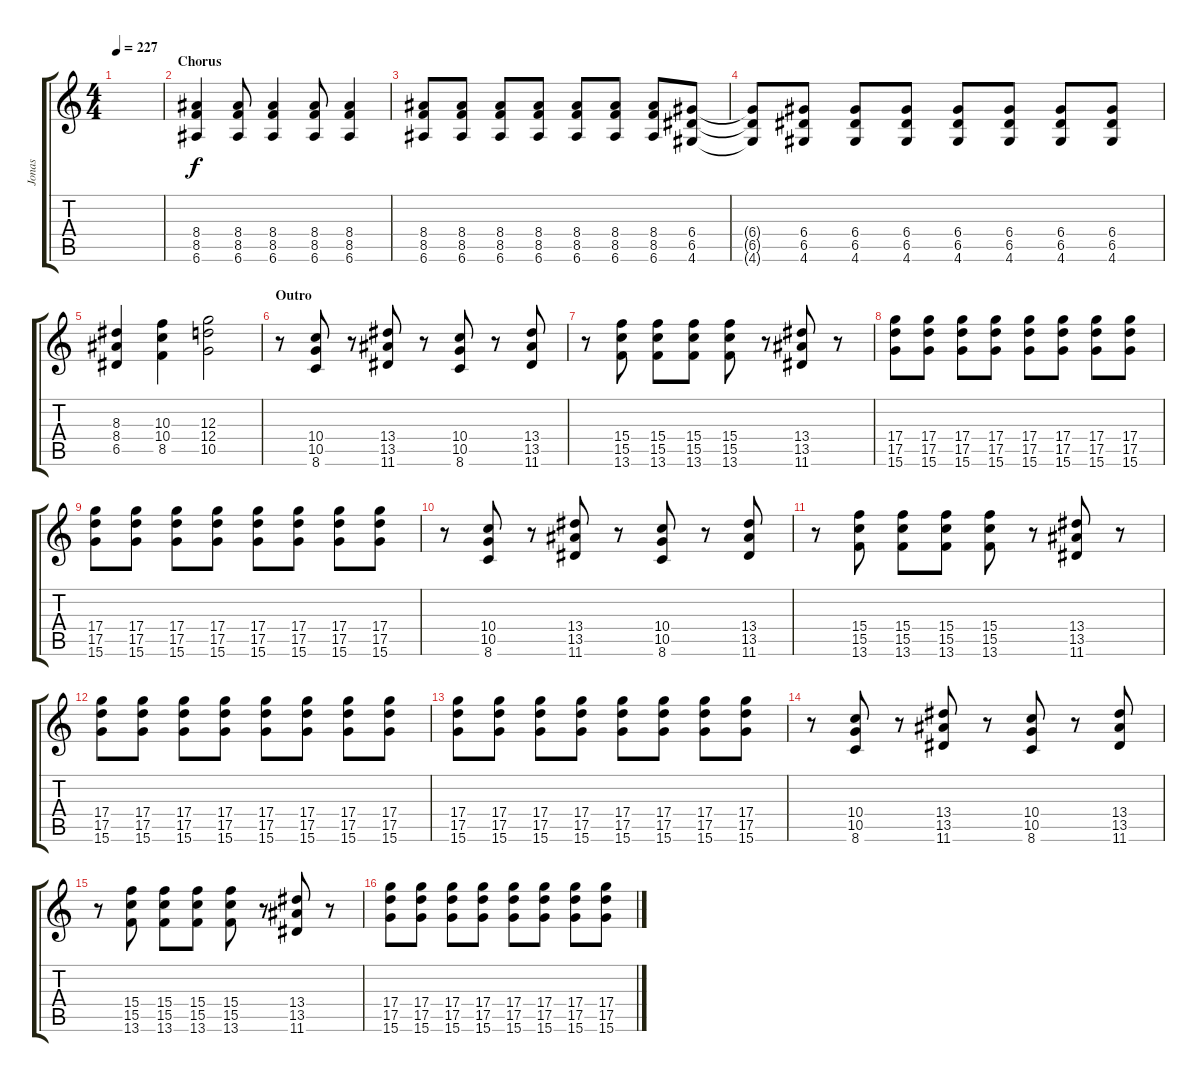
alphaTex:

\track ("Jonas" "Jonas") {instrument overdrivenguitar}
\staff {score tabs}
\tuning (E4 B3 G3 D3 A2 E2) {hide}
\ts (4 4)
\tempo 227
\clef g2
\ks c
|
\section ("" "Chorus")
(8.4 8.5 6.6).4 (8.4 8.5 6.6).8 (8.4 8.5 6.6).4 (8.4 8.5 6.6).8 (8.4 8.5 6.6).4 |
(8.4 8.5 6.6).8 (8.4 8.5 6.6).8 (8.4 8.5 6.6).8 (8.4 8.5 6.6).8 (8.4 8.5 6.6).8 (8.4 8.5 6.6).8 (8.4 8.5 6.6).8 (6.4 6.5 4.6).8 |
(6.4{t} 6.5{t} 4.6{t}).8 (6.4 6.5 4.6).8 (6.4 6.5 4.6).8 (6.4 6.5 4.6).8 (6.4 6.5 4.6).8 (6.4 6.5 4.6).8 (6.4 6.5 4.6).8 (6.4 6.5 4.6).8 |
(8.3 8.4 6.5).4 (10.3 10.4 8.5).4 (12.3 12.4 10.5).2 |
\section ("" "Outro")
r.8 (10.4 10.5 8.6).8 r.8 (13.4 13.5 11.6).8 r.8 (10.4 10.5 8.6).8 r.8 (13.4 13.5 11.6).8 |
r.8 (15.4 15.5 13.6).8 (15.4 15.5 13.6).8 (15.4 15.5 13.6).8 (15.4 15.5 13.6).8 r.8 (13.4 13.5 11.6).8 r.8 |
(17.4 17.5 15.6).8 (17.4 17.5 15.6).8 (17.4 17.5 15.6).8 (17.4 17.5 15.6).8 (17.4 17.5 15.6).8 (17.4 17.5 15.6).8 (17.4 17.5 15.6).8 (17.4 17.5 15.6).8 |
(17.4 17.5 15.6).8 (17.4 17.5 15.6).8 (17.4 17.5 15.6).8 (17.4 17.5 15.6).8 (17.4 17.5 15.6).8 (17.4 17.5 15.6).8 (17.4 17.5 15.6).8 (17.4 17.5 15.6).8 |
r.8 (10.4 10.5 8.6).8 r.8 (13.4 13.5 11.6).8 r.8 (10.4 10.5 8.6).8 r.8 (13.4 13.5 11.6).8 |
r.8 (15.4 15.5 13.6).8 (15.4 15.5 13.6).8 (15.4 15.5 13.6).8 (15.4 15.5 13.6).8 r.8 (13.4 13.5 11.6).8 r.8 |
(17.4 17.5 15.6).8 (17.4 17.5 15.6).8 (17.4 17.5 15.6).8 (17.4 17.5 15.6).8 (17.4 17.5 15.6).8 (17.4 17.5 15.6).8 (17.4 17.5 15.6).8 (17.4 17.5 15.6).8 |
(17.4 17.5 15.6).8 (17.4 17.5 15.6).8 (17.4 17.5 15.6).8 (17.4 17.5 15.6).8 (17.4 17.5 15.6).8 (17.4 17.5 15.6).8 (17.4 17.5 15.6).8 (17.4 17.5 15.6).8 |
r.8 (10.4 10.5 8.6).8 r.8 (13.4 13.5 11.6).8 r.8 (10.4 10.5 8.6).8 r.8 (13.4 13.5 11.6).8 |
r.8 (15.4 15.5 13.6).8 (15.4 15.5 13.6).8 (15.4 15.5 13.6).8 (15.4 15.5 13.6).8 r.8 (13.4 13.5 11.6).8 r.8 |
(17.4 17.5 15.6).8 (17.4 17.5 15.6).8 (17.4 17.5 15.6).8 (17.4 17.5 15.6).8 (17.4 17.5 15.6).8 (17.4 17.5 15.6).8 (17.4 17.5 15.6).8 (17.4 17.5 15.6).8
